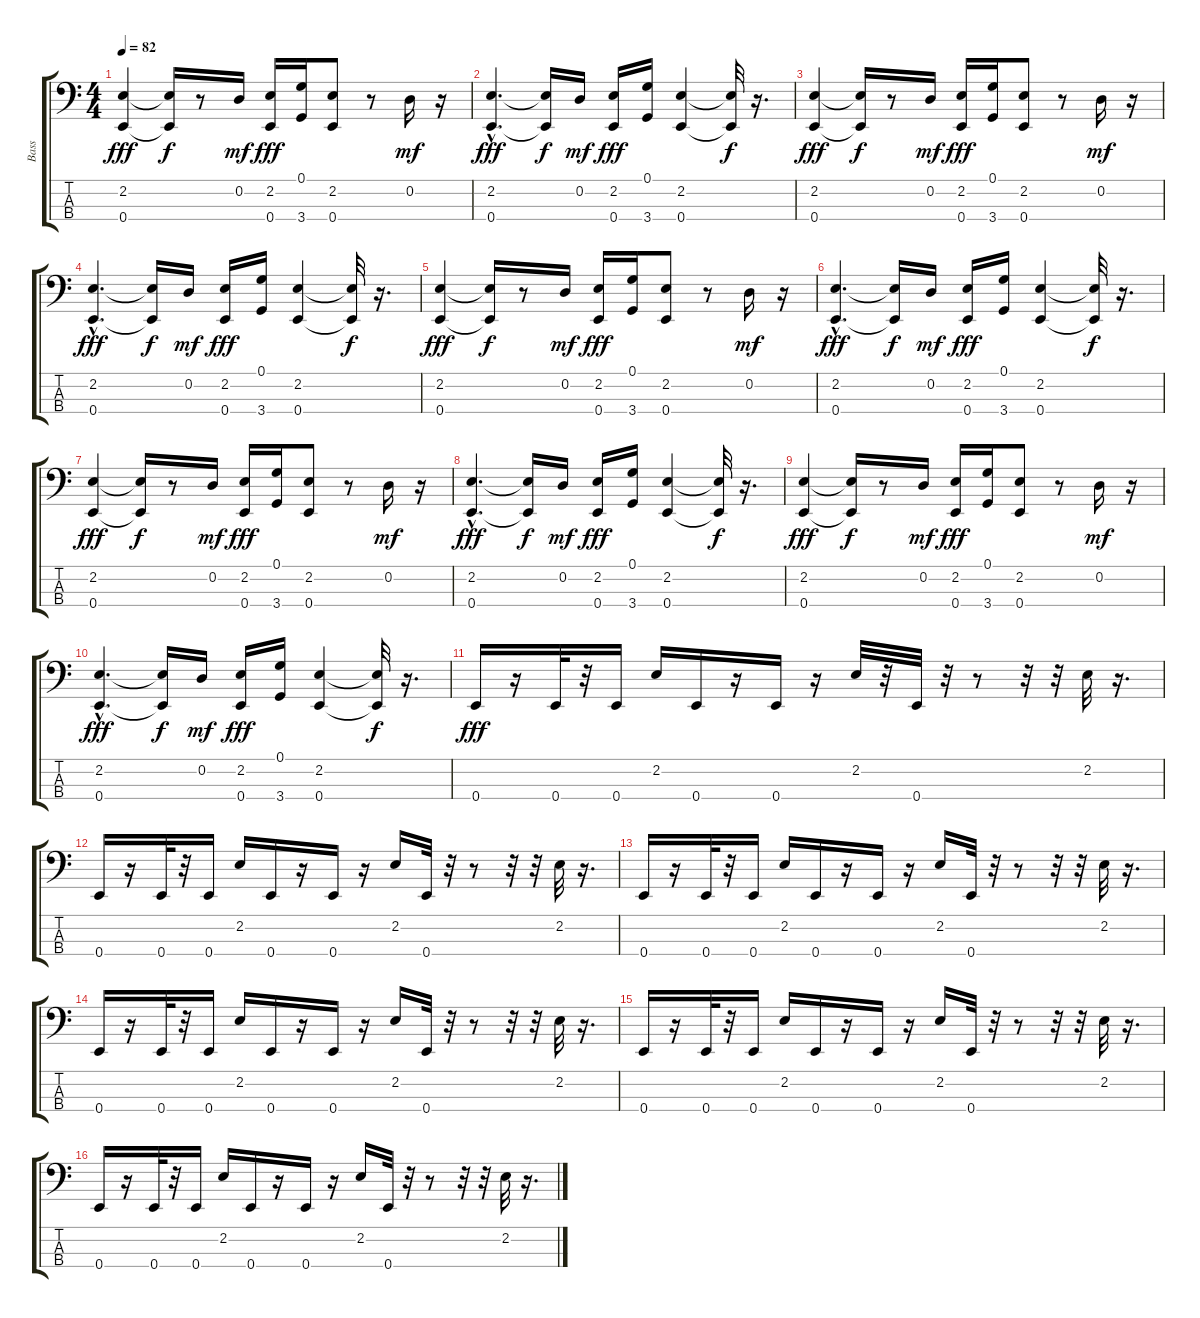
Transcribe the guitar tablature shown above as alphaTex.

\track ("Bass" "Bass") {instrument electricbassfinger}
\staff {score tabs}
\tuning (G2 D2 A1 E1) {hide}
\ts (4 4)
\tempo 82
\clef f4
\ks c
(2.2 0.4).4{dy fff} (2.2{t} 0.4{t}).16{dy f} r.8 0.2.16{dy mf} (2.2 0.4).16{dy fff} (0.1 3.4).16 (2.2 0.4).8 r.8 0.2.16{dy mf} r.16 |
(2.2{hac} 0.4{hac}).4{d dy fff} (2.2{t} 0.4{t}).16{dy f} 0.2.16{dy mf} (2.2 0.4).16{dy fff} (0.1 3.4).16 (2.2 0.4).4 (2.2{t} 0.4{t}).32{dy f} r.16{d} |
(2.2 0.4).4{dy fff} (2.2{t} 0.4{t}).16{dy f} r.8 0.2.16{dy mf} (2.2 0.4).16{dy fff} (0.1 3.4).16 (2.2 0.4).8 r.8 0.2.16{dy mf} r.16 |
(2.2{hac} 0.4{hac}).4{d dy fff} (2.2{t} 0.4{t}).16{dy f} 0.2.16{dy mf} (2.2 0.4).16{dy fff} (0.1 3.4).16 (2.2 0.4).4 (2.2{t} 0.4{t}).32{dy f} r.16{d} |
(2.2 0.4).4{dy fff} (2.2{t} 0.4{t}).16{dy f} r.8 0.2.16{dy mf} (2.2 0.4).16{dy fff} (0.1 3.4).16 (2.2 0.4).8 r.8 0.2.16{dy mf} r.16 |
(2.2{hac} 0.4{hac}).4{d dy fff} (2.2{t} 0.4{t}).16{dy f} 0.2.16{dy mf} (2.2 0.4).16{dy fff} (0.1 3.4).16 (2.2 0.4).4 (2.2{t} 0.4{t}).32{dy f} r.16{d} |
(2.2 0.4).4{dy fff} (2.2{t} 0.4{t}).16{dy f} r.8 0.2.16{dy mf} (2.2 0.4).16{dy fff} (0.1 3.4).16 (2.2 0.4).8 r.8 0.2.16{dy mf} r.16 |
(2.2{hac} 0.4{hac}).4{d dy fff} (2.2{t} 0.4{t}).16{dy f} 0.2.16{dy mf} (2.2 0.4).16{dy fff} (0.1 3.4).16 (2.2 0.4).4 (2.2{t} 0.4{t}).32{dy f} r.16{d} |
(2.2 0.4).4{dy fff} (2.2{t} 0.4{t}).16{dy f} r.8 0.2.16{dy mf} (2.2 0.4).16{dy fff} (0.1 3.4).16 (2.2 0.4).8 r.8 0.2.16{dy mf} r.16 |
(2.2{hac} 0.4{hac}).4{d dy fff} (2.2{t} 0.4{t}).16{dy f} 0.2.16{dy mf} (2.2 0.4).16{dy fff} (0.1 3.4).16 (2.2 0.4).4 (2.2{t} 0.4{t}).32{dy f} r.16{d} |
0.4.16{dy fff} r.16 0.4.32 r.32 0.4.16 2.2.16 0.4.16 r.16 0.4.16 r.16 2.2.32 r.32 0.4.32 r.32 r.8 r.32 r.32 2.2.32 r.16{d} |
0.4.16 r.16 0.4.32 r.32 0.4.16 2.2.16 0.4.16 r.16 0.4.16 r.16 2.2.16 0.4.32 r.32 r.8 r.32 r.32 2.2.32 r.16{d} |
0.4.16 r.16 0.4.32 r.32 0.4.16 2.2.16 0.4.16 r.16 0.4.16 r.16 2.2.16 0.4.32 r.32 r.8 r.32 r.32 2.2.32 r.16{d} |
0.4.16 r.16 0.4.32 r.32 0.4.16 2.2.16 0.4.16 r.16 0.4.16 r.16 2.2.16 0.4.32 r.32 r.8 r.32 r.32 2.2.32 r.16{d} |
0.4.16 r.16 0.4.32 r.32 0.4.16 2.2.16 0.4.16 r.16 0.4.16 r.16 2.2.16 0.4.32 r.32 r.8 r.32 r.32 2.2.32 r.16{d} |
0.4.16 r.16 0.4.32 r.32 0.4.16 2.2.16 0.4.16 r.16 0.4.16 r.16 2.2.16 0.4.32 r.32 r.8 r.32 r.32 2.2.32 r.16{d}
